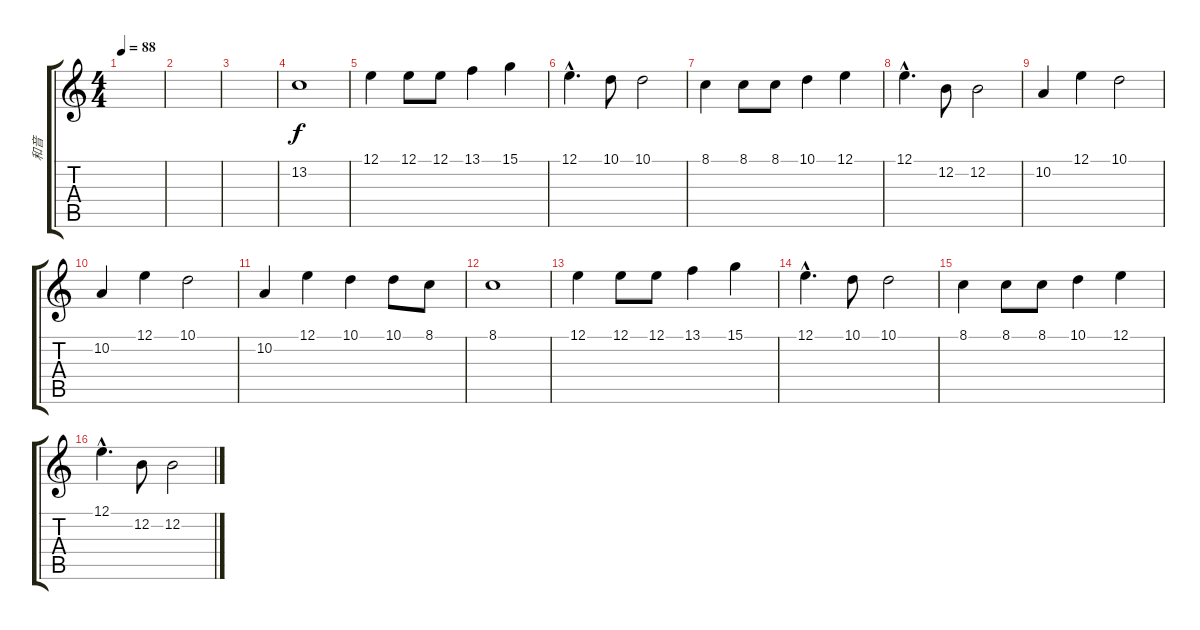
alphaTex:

\track ("和音" "和音") {instrument fx6goblins}
\staff {score tabs}
\tuning (E4 B3 G3 D3 A2 E2) {hide}
\ts (4 4)
\tempo 88
\clef g2
\ks c
|
|
|
13.2.1 |
12.1.4 12.1.8 12.1.8 13.1.4 15.1.4 |
12.1{hac}.4{d} 10.1.8 10.1.2 |
8.1.4 8.1.8 8.1.8 10.1.4 12.1.4 |
12.1{hac}.4{d} 12.2.8 12.2.2 |
10.2.4 12.1.4 10.1.2 |
10.2.4 12.1.4 10.1.2 |
10.2.4 12.1.4 10.1.4 10.1.8 8.1.8 |
8.1.1 |
12.1.4 12.1.8 12.1.8 13.1.4 15.1.4 |
12.1{hac}.4{d} 10.1.8 10.1.2 |
8.1.4 8.1.8 8.1.8 10.1.4 12.1.4 |
12.1{hac}.4{d} 12.2.8 12.2.2
